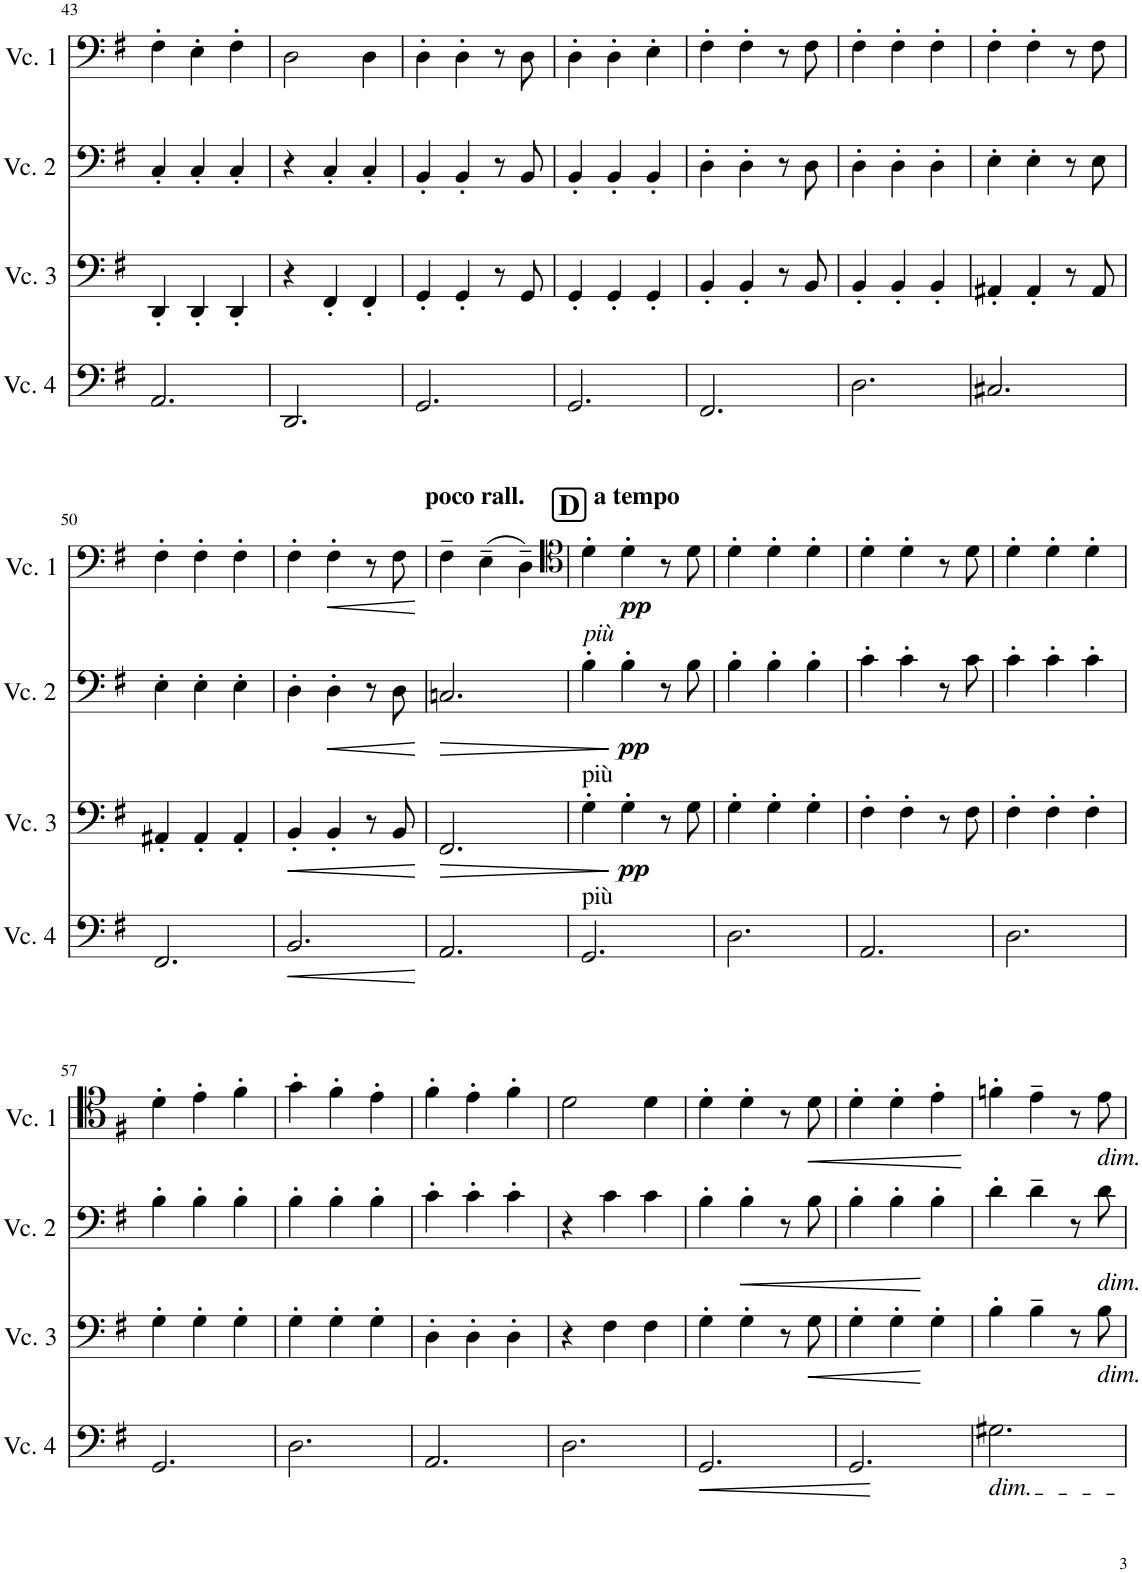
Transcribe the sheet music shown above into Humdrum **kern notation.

**kern	**dynam	**kern	**dynam	**kern	**dynam	**kern	**dynam
*part4	*part4	*part3	*part3	*part2	*part2	*part1	*part1
*staff4	*staff4	*staff3	*staff3	*staff2	*staff2	*staff1	*staff1
*I"Cello 4	*	*I"Cello 3	*	*I"Cello 2	*	*I"Cello 1	*
!!LO:PB:g=z
*clefF4	*	*clefF4	*	*clefF4	*	*clefF4	*
*k[f#]	*	*k[f#]	*	*k[f#]	*	*k[f#]	*
*M3/4	*	*M3/4	*	*M3/4	*	*M3/4	*
=43	=43	=43	=43	=43	=43	=43	=43
2.AA/	.	4DD'/	.	4C'/	.	4F#'\	.
.	.	4DD'/	.	4C'/	.	4E'\	.
.	.	4DD'/	.	4C'/	.	4F#'\	.
=44	=44	=44	=44	=44	=44	=44	=44
2.DD/	.	4r	.	4r	.	2D\	.
.	.	4FF#'/	.	4C'/	.	.	.
.	.	4FF#'/	.	4C'/	.	4D\	.
=45	=45	=45	=45	=45	=45	=45	=45
2.GG/	.	4GG'/	.	4BB'/	.	4D'\	.
.	.	4GG'/	.	4BB'/	.	4D'\	.
.	.	8r	.	8r	.	8r	.
.	.	8GG/	.	8BB/	.	8D\	.
=46	=46	=46	=46	=46	=46	=46	=46
2.GG/	.	4GG'/	.	4BB'/	.	4D'\	.
.	.	4GG'/	.	4BB'/	.	4D'\	.
.	.	4GG'/	.	4BB'/	.	4E'\	.
=47	=47	=47	=47	=47	=47	=47	=47
2.FF#/	.	4BB'/	.	4D'\	.	4F#'\	.
.	.	4BB'/	.	4D'\	.	4F#'\	.
.	.	8r	.	8r	.	8r	.
.	.	8BB/	.	8D\	.	8F#\	.
=48	=48	=48	=48	=48	=48	=48	=48
2.D\	.	4BB'/	.	4D'\	.	4F#'\	.
.	.	4BB'/	.	4D'\	.	4F#'\	.
.	.	4BB'/	.	4D'\	.	4F#'\	.
=49	=49	=49	=49	=49	=49	=49	=49
2.C#X/	.	4AA#X'/	.	4E'\	.	4F#'\	.
.	.	4AA#'/	.	4E'\	.	4F#'\	.
.	.	8r	.	8r	.	8r	.
.	.	8AA#/	.	8E\	.	8F#\	.
!!LO:LB:g=z
=50	=50	=50	=50	=50	=50	=50	=50
2.FF#/	.	4AA#X'/	.	4E'\	.	4F#'\	.
.	.	4AA#'/	.	4E'\	.	4F#'\	.
.	.	4AA#'/	.	4E'\	.	4F#'\	.
=51	=51	=51	=51	=51	=51	=51	=51
!	!LO:HP:b	!	!LO:HP:b	!	!	!	!
2.BB/	<	4BB'/	<	4D'\	.	4F#'\	.
!	!	!	!	!	!LO:HP:b	!	!LO:HP:b
.	.	4BB'/	.	4D'\	<	4F#'\	<
.	.	8r	.	8r	.	8r	.
.	.	8BB/	.	8D\	.	8F#\	.
.	[	.	[	.	[	.	[
=52	=52	=52	=52	=52	=52	=52	=52
!	!	!	!	!	!	!LO:TX:a:B:t=poco rall.	!
!	!	!	!LO:HP:b	!	!LO:HP:b	!	!
2.AA/	.	2.FF#/	>	2.Cn/	>	4F#~\	.
.	.	.	.	.	.	(4E~\	.
.	.	.	.	.	.	4D~\)	.
.	.	.	]	.	]	.	.
!!LO:REH:place=s1:a:B:cj:fs=14:t=D
=53	=53	=53	=53	=53	=53	=53	=53
*	*	*	*	*	*	*clefC4	*
!	!	!	!	!	!	!LO:TX:b:i:t=più	!
!	!	!	!	!	!	!LO:TX:a:B:t=a tempo	!
!	!	!	!	!LO:TX:b:t=più	!	!	!
!	!	!LO:TX:b:t=più	!	!	!	!	!
!	!	!	!LO:DY:b	!	!LO:DY:b	!	!LO:DY:b
2.GG/	.	4G'\	pp	4B'\	pp	4d'\	pp
.	.	4G'\	.	4B'\	.	4d'\	.
.	.	8r	.	8r	.	8r	.
.	.	8G\	.	8B\	.	8d\	.
=54	=54	=54	=54	=54	=54	=54	=54
2.D\	.	4G'\	.	4B'\	.	4d'\	.
.	.	4G'\	.	4B'\	.	4d'\	.
.	.	4G'\	.	4B'\	.	4d'\	.
=55	=55	=55	=55	=55	=55	=55	=55
2.AA/	.	4F#'\	.	4c'\	.	4d'\	.
.	.	4F#'\	.	4c'\	.	4d'\	.
.	.	8r	.	8r	.	8r	.
.	.	8F#\	.	8c\	.	8d\	.
=56	=56	=56	=56	=56	=56	=56	=56
2.D\	.	4F#'\	.	4c'\	.	4d'\	.
.	.	4F#'\	.	4c'\	.	4d'\	.
.	.	4F#'\	.	4c'\	.	4d'\	.
!!LO:LB:g=z
=57	=57	=57	=57	=57	=57	=57	=57
2.GG/	.	4G'\	.	4B'\	.	4d'\	.
.	.	4G'\	.	4B'\	.	4e'\	.
.	.	4G'\	.	4B'\	.	4f#'\	.
=58	=58	=58	=58	=58	=58	=58	=58
2.D\	.	4G'\	.	4B'\	.	4g'\	.
.	.	4G'\	.	4B'\	.	4f#'\	.
.	.	4G'\	.	4B'\	.	4e'\	.
=59	=59	=59	=59	=59	=59	=59	=59
2.AA/	.	4D'\	.	4c'\	.	4f#'\	.
.	.	4D'\	.	4c'\	.	4e'\	.
.	.	4D'\	.	4c'\	.	4f#'\	.
=60	=60	=60	=60	=60	=60	=60	=60
2.D\	.	4r	.	4r	.	2d\	.
.	.	4F#\	.	4c\	.	.	.
.	.	4F#\	.	4c\	.	4d\	.
=61	=61	=61	=61	=61	=61	=61	=61
!	!LO:HP:b	!	!	!	!	!	!
2.GG/	<	4G'\	.	4B'\	.	4d'\	.
!	!	!	!	!	!LO:HP:b	!	!
.	.	4G'\	.	4B'\	<	4d'\	.
.	.	8r	.	8r	.	8r	.
!	!	!	!LO:HP:b	!	!	!	!LO:HP:b
.	.	8G\	<	8B\	.	8d\	<
.	[	.	.	.	.	.	.
=62	=62	=62	=62	=62	=62	=62	=62
2.GG/	.	4G'\	.	4B'\	.	4d'\	.
.	.	4G'\	.	4B'\	.	4d'\	.
.	.	4G'\	[	4B'\	[	4e'\	.
.	.	.	.	.	.	.	[
=63	=63	=63	=63	=63	=63	=63	=63
!LO:TX:b:i:t=dim.	!	!	!	!	!	!	!
2.G#X\	.	4B'\	.	4d'\	.	4fn'\	.
.	.	4B~\	.	4d~\	.	4e~\	.
.	.	8r	.	8r	.	8r	.
!	!	!	!	!	!	!LO:TX:b:i:t=dim.	!
!	!	!	!	!LO:TX:b:i:t=dim.	!	!	!
!	!	!LO:TX:b:i:t=dim.	!	!	!	!	!
.	.	8B\	.	8d\	.	8e\	.
=	=	=	=	=	=	=	=
*-	*-	*-	*-	*-	*-	*-	*-
